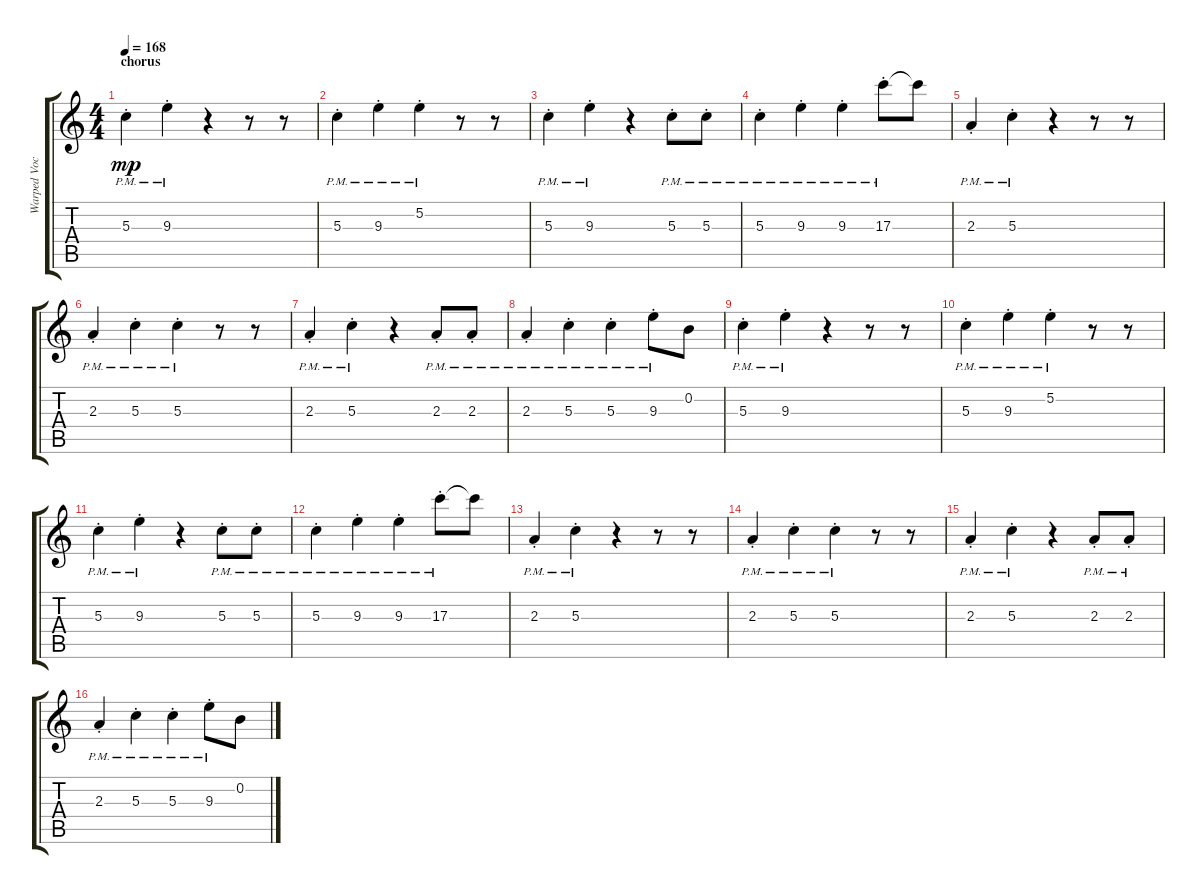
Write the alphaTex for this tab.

\track ("Warped Vocals" "Warped Voc") {instrument oboe}
\staff {score tabs}
\tuning (E5 B4 G4 D4 A3 E3) {hide}
\ts (4 4)
\section ("" "chorus")
\tempo 168
\clef g2
\ks c
5.3{pm st}.4{dy mp} 9.3{pm st}.4 r.4 r.8 r.8 |
5.3{pm st}.4 9.3{pm st}.4 5.2{pm st}.4 r.8 r.8 |
5.3{pm st}.4 9.3{pm st}.4 r.4 5.3{pm st}.8 5.3{pm st}.8 |
5.3{pm st}.4 9.3{pm st}.4 9.3{pm st}.4 17.3{pm st}.8 17.3{t}.8 |
2.3{pm st}.4 5.3{pm st}.4 r.4 r.8 r.8 |
2.3{pm st}.4 5.3{pm st}.4 5.3{pm st}.4 r.8 r.8 |
2.3{pm st}.4 5.3{pm st}.4 r.4 2.3{pm st}.8 2.3{pm st}.8 |
2.3{pm st}.4 5.3{pm st}.4 5.3{pm st}.4 9.3{pm st}.8 0.2.8 |
5.3{pm st}.4 9.3{pm st}.4 r.4 r.8 r.8 |
5.3{pm st}.4 9.3{pm st}.4 5.2{pm st}.4 r.8 r.8 |
5.3{pm st}.4 9.3{pm st}.4 r.4 5.3{pm st}.8 5.3{pm st}.8 |
5.3{pm st}.4 9.3{pm st}.4 9.3{pm st}.4 17.3{pm st}.8 17.3{t}.8 |
2.3{pm st}.4 5.3{pm st}.4 r.4 r.8 r.8 |
2.3{pm st}.4 5.3{pm st}.4 5.3{pm st}.4 r.8 r.8 |
2.3{pm st}.4 5.3{pm st}.4 r.4 2.3{pm st}.8 2.3{pm st}.8 |
2.3{pm st}.4 5.3{pm st}.4 5.3{pm st}.4 9.3{pm st}.8 0.2.8
